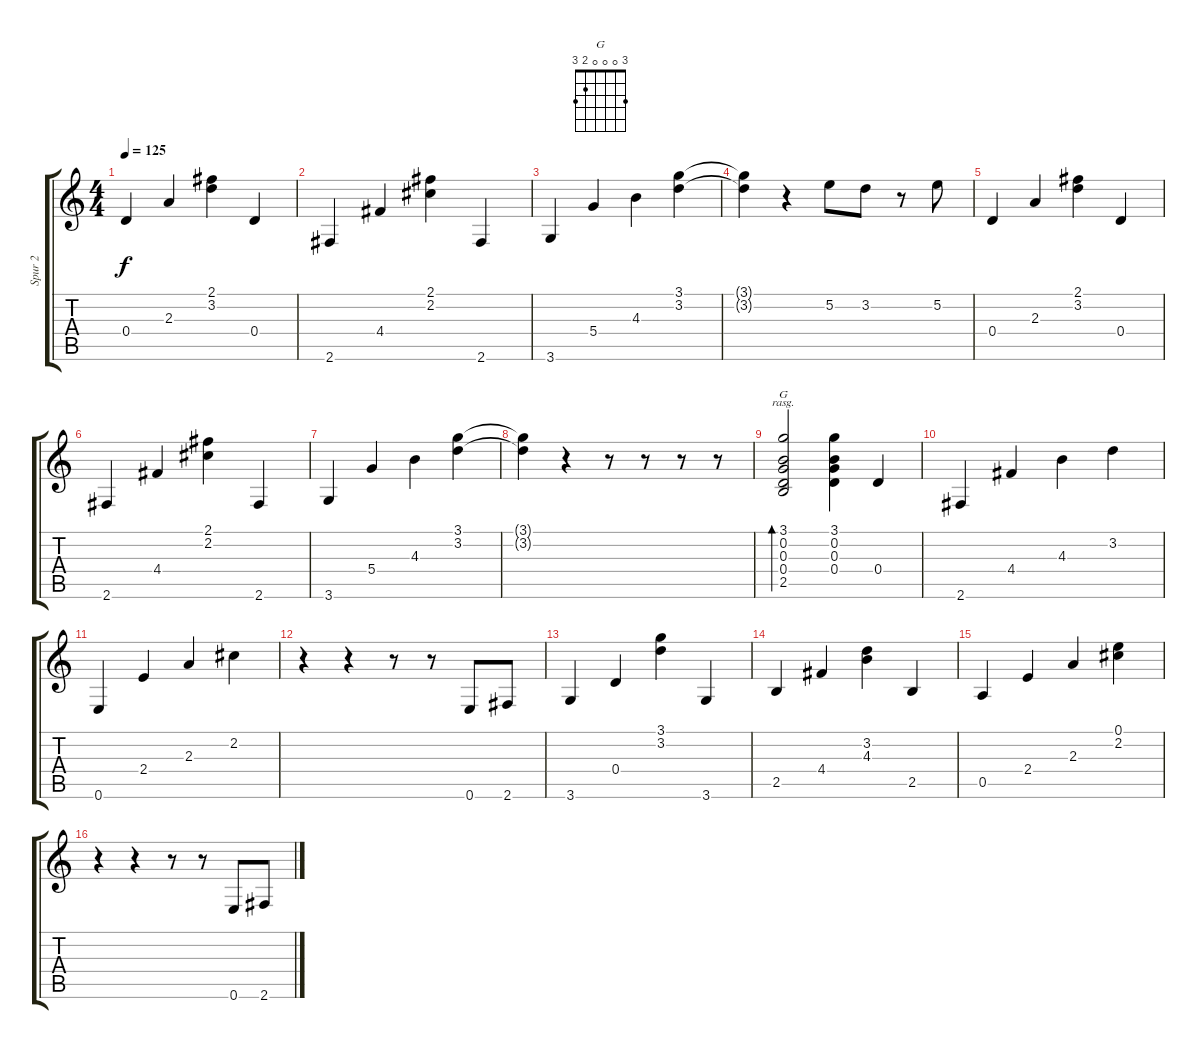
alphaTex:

\track ("Spur 2" "Spur 2") {instrument acousticguitarnylon}
\staff {score tabs}
\tuning (E4 B3 G3 D3 A2 E2) {hide}
\chord ("G" 3 0 0 0 2 3)
\ts (4 4)
\tempo 125
\clef g2
\ks c
0.4.4{dy f} 2.3.4 (2.1 3.2).4 0.4.4 |
2.6.4 4.4.4 (2.1 2.2).4 2.6.4 |
3.6.4 5.4.4 4.3.4 (3.1 3.2).4 |
(3.1{t} 3.2{t}).4 r.4 5.2.8 3.2.8 r.8 5.2.8 |
0.4.4 2.3.4 (2.1 3.2).4 0.4.4 |
2.6.4 4.4.4 (2.1 2.2).4 2.6.4 |
3.6.4 5.4.4 4.3.4 (3.1 3.2).4 |
(3.1{t} 3.2{t}).4 r.4 r.8 r.8 r.8 r.8 |
(3.1 0.2 0.3 0.4 2.5).2{bd 60 ch "G" rasg ii} (3.1 0.2 0.3 0.4).4 0.4.4 |
2.6.4 4.4.4 4.3.4 3.2.4 |
0.6.4 2.4.4 2.3.4 2.2.4 |
r.4 r.4 r.8 r.8 0.6.8 2.6.8 |
3.6.4 0.4.4 (3.1 3.2).4 3.6.4 |
2.5.4 4.4.4 (3.2 4.3).4 2.5.4 |
0.5.4 2.4.4 2.3.4 (0.1 2.2).4 |
r.4 r.4 r.8 r.8 0.6.8 2.6.8
